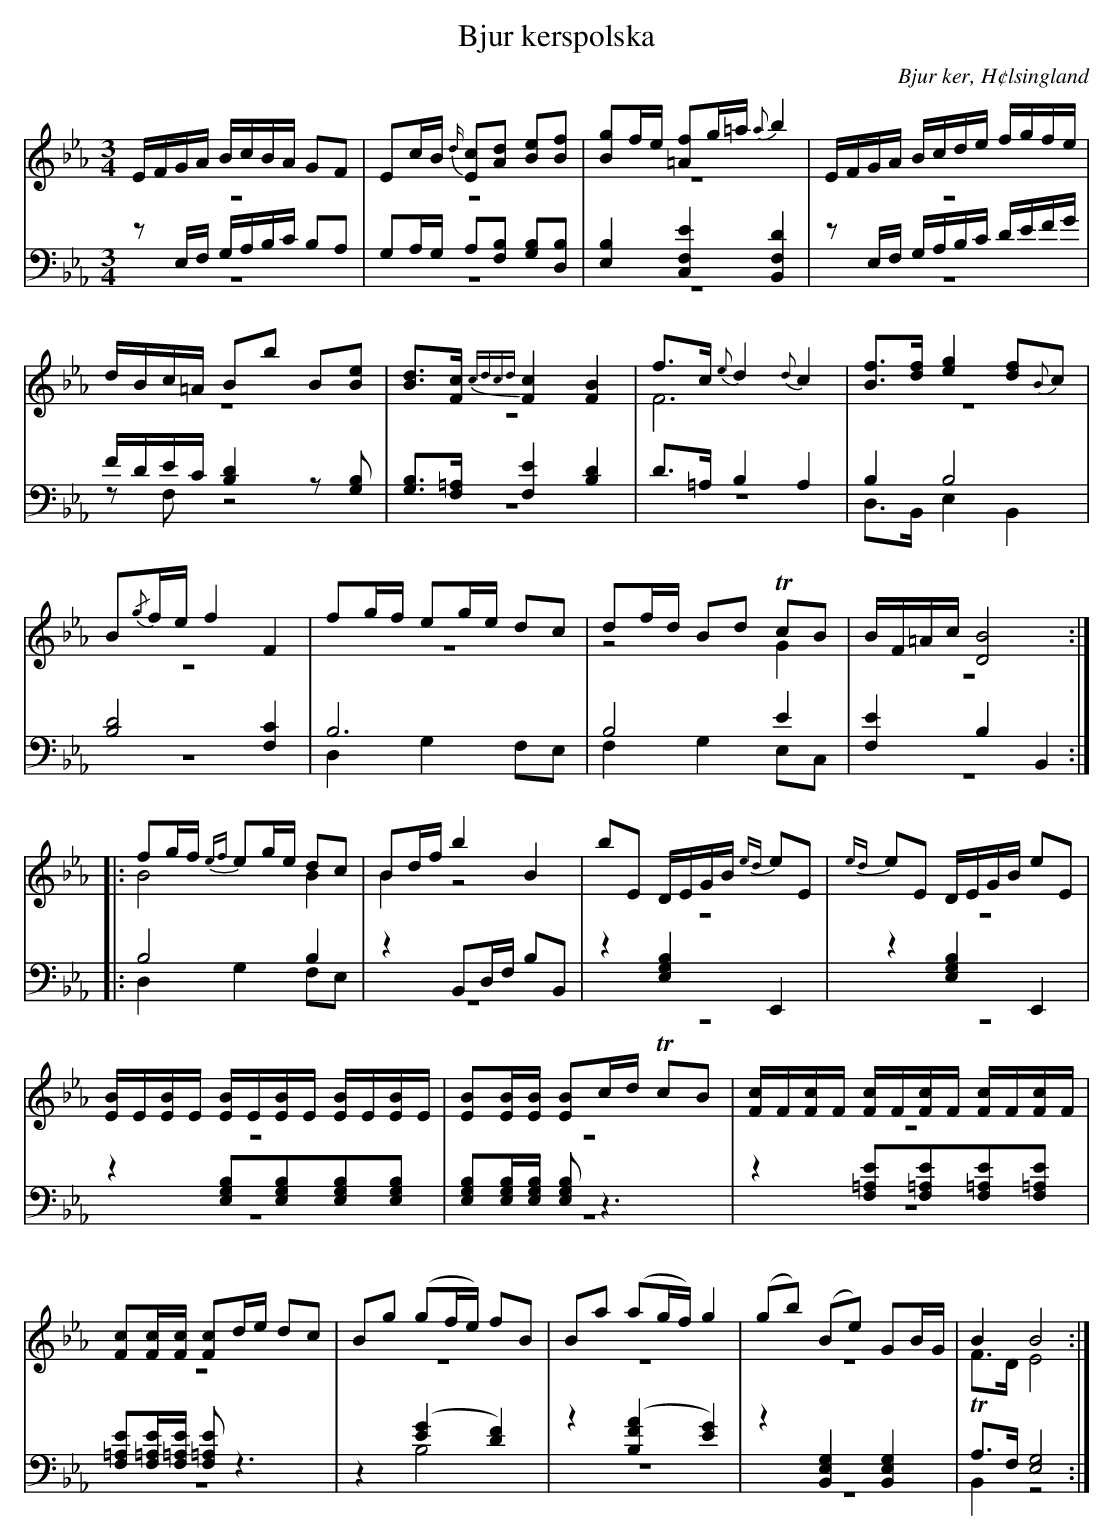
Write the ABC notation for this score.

X:1
T: Bjur kerspolska
O: Bjur ker, H¢lsingland
M: 3/4
L: 1/8
K: Eb
V:1
V:2 merge
V:3
V:4 merge
V:1
E/F/G/A/ B/c/B/A/ GF|Ec/B/ {d/}[Ec][Ad] [Be][Bf]|[Bg]f/e/ [=Af]g/=a/ {a}b2|E/F/G/A/ B/c/d/e/ f/g/f/e/|
d/B/c/=A/ Bb B[Be]|[Bd]>[Fc] {c8/5d8/5c8/5d8/5}[F2c2] [F2B2]|f>c {e}d2 {d}c2|[Bf]>[df] [e2g2] [df]{B}c|
B{/g}f/e/ f2 F2|fg/f/ eg/e/ dc|df/d/ Bd TcB|B/F/=A/c/ [D4B4]:|
|:fg/f/ {ef}eg/e/ dc|Bd/f/ b2 B2|bE D/E/G/B/ {ed}eE|{ed}eE D/E/G/B/ eE|
[E/B/]E/[E/B/]E/ [E/B/]E/[E/B/]E/ [E/B/]E/[E/B/]E/|[EB][E/B/][E/B/] [EB]c/d/ TcB|[F/c/]F/[F/c/]F/ [F/c/]F/[F/c/]F/ [F/c/]F/[F/c/]F/|[Fc][F/c/][F/c/] [Fc]d/e/ dc|Bg (gf/e/) fB|Ba (ag/f/) g2|(gb) (Be) GB/G/|B2 B4:|
V:2
z6|z6|z6|z6|
z6|z6|F6|z6|
z6|z6|z4 G2|z6:|
|:B4 B2|B2 z4|z6|z6|
z6|z6|z6|z6|
z6|z6|z6|F>D E4:|
V:3 clef=bass
zE,/F,/ G,/A,/B,/C/ B,A,|G,A,/G,/ A,[F,B,] [G,B,][D,B,]|[E,2B,2] [C,2F,2E2] [B,,2F,2D2]|zE,/F,/ G,/A,/B,/C/ D/E/F/G/|
F/D/E/C/ [B,2D2]z[G,B,]|[G,B,]>[F,=A,] [F,2E2] [B,2D2]|D>=A, B,2 A,2|B,2 B,4|
[B,4D4] [F,2C2]|B,6|B,4 E2|[F,2E2] B,2 B,,2:|
|:B,4 B,2|z2 B,,D,/F,/ B,B,,|z2 [E,2G,2B,2] E,,2|z2 [E,2G,2B,2] E,,2|
z2 [E,G,B,][E,G,B,][E,G,B,][E,G,B,]|[E,G,B,][E,/G,/B,/][E,/G,/B,/] [E,G,B,] z3|z2 [F,=A,E][F,=A,E][F,=A,E][F,=A,E]|[F,=A,E][F,/=A,/E/][F,/=A,/E/] [F,=A,E] z3|
z2 ([E2G2] [D2F2])|z2 ([B,2F2A2] [E2G2])|z2 [B,,2E,2G,2] [B,,2E,2G,2]|TA,>F, [E,4G,4]:|
V:4  clef=bass
z6|z6|z6|z6|
zF, z4|z6|z6|D,>B,, E,2 B,,2|
z6|D,2 G,2 F,E,|F,2 G,2 E,C,|z6:|
|:D,2 G,2 F,E,|z6|z6|z6|
z6|z6|z6|z6|
z2 B,4|z6|z6|B,,2 z4:|
